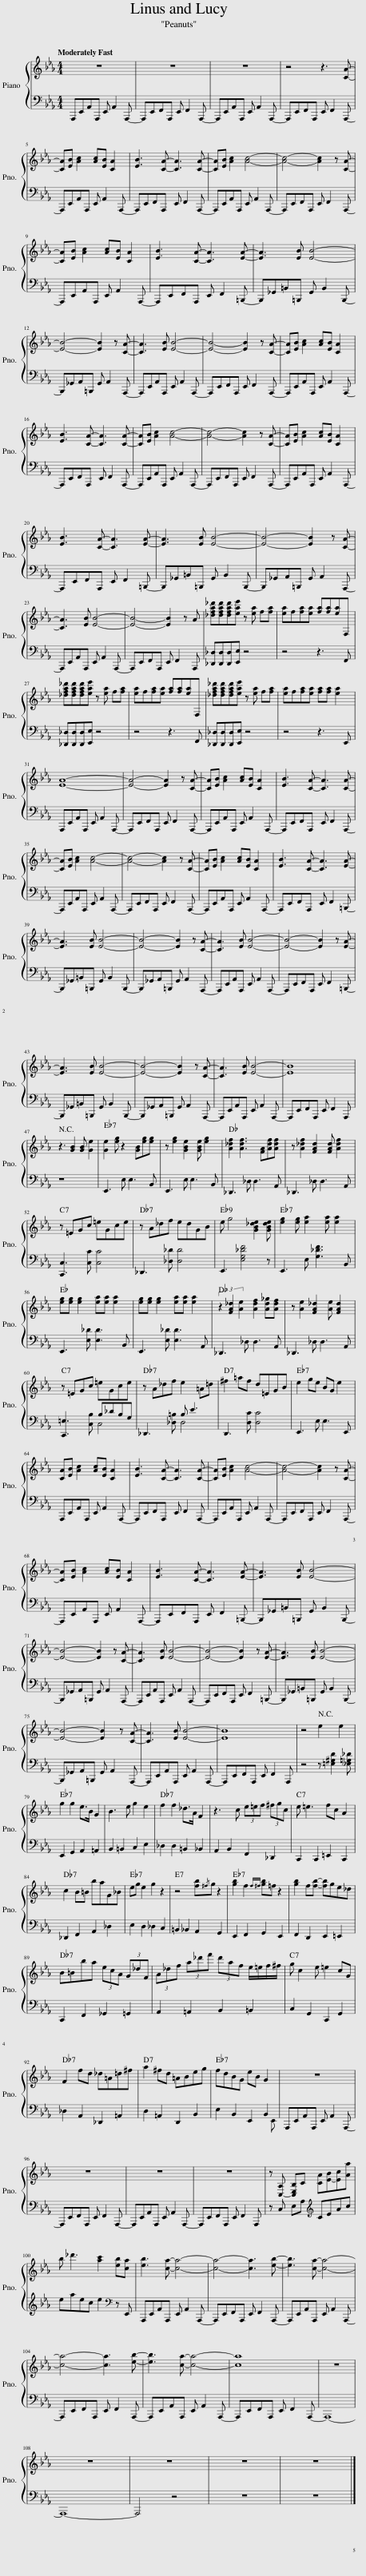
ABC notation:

X:1
%%score { 1 | ( 2 3 ) }
L:1/8
Q:1/4=160
M:4/4
I:linebreak $
K:Eb
V:1 treble
V:2 bass
V:3 bass
V:1
 z8 | z8 | z8 | z4 z3 [CA]- |$ [CA][EB] [Ac]2 [Ac][EB] [CA]2 | %5
 [EB]3 [CA]- [CA]3 [CA]- | [CA][EB] [Ac]2 [Ac]4- | [Ac]4- [Ac]2 z [CA]- |$ [CA][EB] [Ac]2 [Ac][EB] [CA]2 | [EB]3 [CA]- [CA]3 [EA]- | %10
 [EA]3 [EB] [EB]4- |$ [EB]4- [EB]2 z [CA]- | [CA]3 [EB] [EB]4- | [EB]4- [EB]2 z [CA]- | [CA][EB] [Ac]2 [Ac][EB] [CA]2 |$ %15
 [EB]3 [CA]- [CA]3 [CA]- | [CA][EB] [Ac]2 [Ac]4- | [Ac]4- [Ac]2 z [CA]- | [CA][EB] [Ac]2 [Ac][EB] [CA]2 |$ [EB]3 [CA]- [CA]3 [EA]- | %20
 [EA]3 [EB] [EB]4- | [EB]4- [EB]2 z [CA]- |$ [CA]3 [EB] [EB]4- | [EB]4- [EB]2 z A | [_dfa_d'][dfad'][dfad'][eae'] z [ea] f[fa] | %25
 [ea]f[fa][ea] [fa][fa][ea]F, |$ [_dfa_d'][dfad'][dfad'][eae'] z [ea] f[fa] | [ea]f[fa][ea] [fa][fa][ea]F, | [_dfa_d'][dfad'][dfad'][eae'] z [ea] f[fa] | [ea]f[fa][ea] [fa][fa] [ea]2 |$ %30
 [EA]8- | [EA]4- [EA]2 z [CA]- | [CA][EB] [Ac]2 [Ac][EB] [CA]2 | [EB]3 [CA]- [CA]3 [CA]- |$ [CA][EB] [Ac]2 [Ac]4- | %35
 [Ac]4- [Ac]2 z [CA]- | [CA][EB] [Ac]2 [Ac][EB] [CA]2 | [EB]3 [CA]- [CA]3 [EA]- |$ [EA]3 [EB] [EB]4- | [EB]4- [EB]2 z [CA]- | %40
 [CA]3 [EB] [EB]4- | [EB]4- [EB]2 z [EA]- |$ [EA]3 [EB] [EB]4- | [EB]4- [EB]2 z [CA]- | [CA]3 [EB] [EB]4- | %45
 [EB]8 |$ z3 [GB]2 [GB] [Ge]2 | [Ge]2 [eg] z2 [GB][eg][eg] | z [eg]2 [GBe]2 [GBe] [eg]2 | [A_df]2 [Adf]3 [FA][Adf][Adf] | %50
 z [A_df]2 [FAd]2 [FAd] [Adf]2 |$ z =EGc =eGce | z A_df edGB | e g4 [GB_de]2 [GBde] | [eg]2 [eg] [ea]2 [ea] [ea]2 |$ %55
 [eg][eg] [eg]2 [ea][ea] [ea]2 | [eg][eg] [eg]2 [ea][ea] [ea]2 | (3z2 [FA_d]2 [Ae]2 [Adf]2 [Ad_g][Adf] | z [Ae]2 [FA_d]2 [Ae] [FAd]2 |$ z =EGc =eGce | %60
 z A_df e2 =A=d | ^f2 =af d=EGB | e2 ge BG e2 |$ [CA][EB] [Ac]2 [Ac][EB] [CA]2 | [EB]3 [CA]- [CA]3 [CA]- | %65
 [CA][EB] [Ac]2 [Ac]4- | [Ac]4- [Ac]2 z [CA]- |$ [CA][EB] [Ac]2 [Ac][EB] [CA]2 | [EB]3 [CA]- [CA]3 [EA]- | [EA]3 [EB] [EB]4- |$ %70
 [EB]4- [EB]2 z [CA]- | [CA]3 [EB] [EB]4- | [EB]4- [EB]2 z [EA]- | [EA]3 [EB] [EB]4- |$ [EB]4- [EB]2 z [CA]- | %75
 [CA]3 [EB] [EB]4- | [EB]8 | z4 e2 e2 |$ g2 g2 e>B G2 | B3 e g2 e2 | %80
 f2 f2 _d>A F2 | z3 c (3e=ef (3^fgc | e =e3 fc A2 |$ c2 B=B baG_B | eg e2 g2 z2 | %85
 z4 [fb]{/^f}g z2 | [gb]2 f2{f^f} [gb]=f z2 | [gb]2 f[fb]- [fb]ge_d |$ B=Bba (3ecA (3G_dF | (3A_df (3a_d'f' (3d'af e/=e/f/^f/ | %90
 g c2 e =e2 cG |$ F2 fd _d=A=d^f | a2 ^fd =ABeg | fdBG eB G2 | z8 |$ %95
 z8 | z8 | z8 | z [C,-A,] [C,E,B,]C [CA][E-B][Ec][Aa] |$ b _d'3 [ac']2 [eb][ca] | %100
 [eb]3 [ca]- [ca]4- | [ca]4- [ca]3 [eb]- | [eb]3 [ca]- [ca]4- |$ [ca]4- [ca]3 [eb]- | [eb]3 [ca]- [ca]4- | %105
 [ca]8 | z8 |$ z8 | z8 | z8 | %110
 z8 |] %111
V:2
 A,,,E,,A,,A,,, E,, A,,2 A,,,- | A,,,E,,F,,A,,, E,, F,,2 A,,,- | A,,,E,,A,,A,,, E,, A,,2 A,,,- | A,,,E,,F,,A,,, E,, F,,2 A,,,- |$ A,,,E,,A,,A,,, E,, A,,2 A,,,- | %5
 A,,,E,,F,,A,,, E,, F,,2 A,,,- | A,,,E,,A,,A,,, E,, A,,2 A,,,- | A,,,E,,F,,A,,, E,, F,,2 A,,,- |$ A,,,E,,A,,A,,, E,, A,,2 A,,,- | A,,,E,,F,,A,,, E,, F,,2 =B,,,- | %10
 B,,,_G,,=B,,=B,,, G,, B,,2 B,,,- |$ B,,,_G,,A,,=B,,, G,, A,,2 A,,,- | A,,,E,,A,,A,,, E,, A,,2 A,,,- | A,,,E,,F,,A,,, E,, F,,2 A,,,- | A,,,E,,A,,A,,, E,, A,,2 A,,,- |$ %15
 A,,,E,,F,,A,,, E,, F,,2 A,,,- | A,,,E,,A,,A,,, E,, A,,2 A,,,- | A,,,E,,F,,A,,, E,, F,,2 A,,,- | A,,,E,,A,,A,,, E,, A,,2 A,,,- |$ A,,,E,,F,,A,,, E,, F,,2 =B,,,- | %20
 B,,,_G,,=B,,=B,,, G,, B,,2 B,,,- | B,,,_G,,A,,=B,,, G,, A,,2 A,,,- |$ A,,,E,,A,,A,,, E,, A,,2 A,,,- | A,,,E,,F,,A,,, E,, F,,2 A,,, | [_D,,_D,][D,,D,][D,,D,][E,,E,] z4 | %25
 z4 z3 F,, |$ [_D,,_D,][D,,D,][D,,D,][E,,E,] z4 | z4 z3 F,, | [_D,,_D,][D,,D,][D,,D,][E,,E,] z4 | z4 z3 E,, |$ %30
 A,,,E,,A,,A,,, E,, A,,2 A,,,- | A,,,E,,F,,A,,, E,, F,,2 A,,,- | A,,,E,,A,,A,,, E,, A,,2 A,,,- | A,,,E,,F,,A,,, E,, F,,2 A,,,- |$ A,,,E,,A,,A,,, E,, A,,2 A,,,- | %35
 A,,,E,,F,,A,,, E,, F,,2 A,,,- | A,,,E,,A,,A,,, E,, A,,2 A,,,- | A,,,E,,F,,A,,, E,, F,,2 =B,,,- |$ B,,,_G,,=B,,=B,,, G,, B,,2 B,,,- | B,,,_G,,A,,=B,,, G,, A,,2 A,,,- | %40
 A,,,E,,A,,A,,, E,, A,,2 A,,,- | A,,,E,,F,,A,,, E,, F,,2 =B,,,- |$ B,,,_G,,=B,,=B,,, G,, B,,2 B,,,- | B,,,_G,,A,,=B,,, G,, A,,2 A,,,- | A,,,E,,A,,A,,, E,, A,,2 A,,,- | %45
 A,,,E,,F,,A,,, E,, F,,2 A,,, |$ z8 | E,,3 E, E,3 B,, | E,,3 E, E,3 B,, | _D,,3 _D, D,3 A,, | %50
 _D,,3 _D, D,3 A,, |$ [C,,C,]3 [C,C] [C,C]4 | _D,,3 [_D,_D] [D,D]4 | E,,3 [E,G,_DF]4 z | E,,3 E, [G,_DF]3 B,, |$ %55
 E,,3 [E,_D] [E,D]3 B,, | E,,3 [E,_D] [E,D]3 A,, | _D,,3 _D, D,3 A,, | _D,,3 _D, D,3 A,, |$ [C,,=E,]3 [C,B,] B,_DB,G, | %60
 _D,,3 [_D,=B,] B, E3 | D,,3 [D,C] [D,C]4 | E,,3 E, E,3 E,, |$ A,,,E,,A,,A,,, E,, A,,2 A,,,- | A,,,E,,F,,A,,, E,, F,,2 A,,,- | %65
 A,,,E,,A,,A,,, E,, A,,2 A,,,- | A,,,E,,F,,A,,, E,, F,,2 A,,,- |$ A,,,E,,A,,A,,, E,, A,,2 A,,,- | A,,,E,,F,,A,,, E,, F,,2 =B,,,- | B,,,_G,,=B,,=B,,, G,, B,,2 B,,,- |$ %70
 B,,,_G,,A,,=B,,, G,, A,,2 A,,,- | A,,,E,,A,,A,,, E,, A,,2 A,,,- | A,,,E,,F,,A,,, E,, F,,2 =B,,,- | B,,,_G,,=B,,=B,,, G,, B,,2 B,,,- |$ B,,,_G,,A,,=B,,, G,, A,,2 A,,,- | %75
 A,,,E,,A,,A,,, E,, A,,2 A,,,- | A,,,E,,F,,A,,, E,, F,,2 A,,, | z4 z [=E,^G,D]2 [_E,=G,_D] |$ E,,2 G,,2 A,,2 =A,,2 | B,,2 =B,,2 C,2 E,2 | %80
 _D,2 D,2 =B,,2 _B,,2 | A,,2 B,,2 F,,2 _D,,2 | C,,2 C,,2 =E,,2 C,,2 |$ _D,,2 F,,2 A,,2 _D,2 | E,2 D,2 _D,2 C,2 | %85
 =B,,2 _B,,2 A,,2 G,,2 | E,,2 F,,2 G,,2 E,,2 | F,,2 D,,2 E,,2 =E,,2 |$ C,,2 F,,2 _G,,2 =G,,2 | A,,2 =A,,2 B,,2 =B,,2 | %90
 C,2 G,,2 C,,2 G,,2 |$ _D,2 A,,2 _D,,2 =A,,2 | D,2 =A,,2 D,,2 B,,2 | E,2 B,,2 E,,2 B,,2 | A,,,E,,A,,A,,, E,, A,,2 A,,,- |$ %95
 A,,,E,,F,,A,,, E,, F,,2 A,,,- | A,,,E,,A,,A,,, E,, A,,2 A,,,- | A,,,E,,F,,A,,, E,, F,,2 A,,, | z C, E,A,[K:treble] CEAc |$ eaec e2[K:bass] z E,, | %100
 A,,,E,,A,,A,,, E,, A,,2 A,,,- | A,,,E,,F,,A,,, E,, F,,2 A,,,- | A,,,E,,A,,A,,, E,, A,,2 A,,,- |$ A,,,E,,F,,A,,, E,, F,,2 A,,,- | A,,,E,,A,,A,,, E,, A,,2 A,,,- | %105
 A,,,E,,F,,A,,, E,, F,,2 A,,,- | A,,,8- |$ A,,,8- | A,,,4 z4 | z8 | %110
 z8 |] %111
V:3
 x8 | x8 | x8 | x8 |$ x8 | %5
 x8 | x8 | x8 |$ x8 | x8 | %10
 x8 |$ x8 | x8 | x8 | x8 |$ %15
 x8 | x8 | x8 | x8 |$ x8 | %20
 x8 | x8 |$ x8 | x8 | x8 | %25
 x8 |$ x8 | x8 | x8 | x8 |$ %30
 x8 | x8 | x8 | x8 |$ x8 | %35
 x8 | x8 | x8 |$ x8 | x8 | %40
 x8 | x8 |$ x8 | x8 | x8 | %45
 x8 |$ x8 | x8 | x8 | x8 | %50
 x8 |$ x8 | x8 | x8 | x8 |$ %55
 x8 | x8 | x8 | x8 |$ x4 C,4 | %60
 x4 _D,4 | x8 | x8 |$ x8 | x8 | %65
 x8 | x8 |$ x8 | x8 | x8 |$ %70
 x8 | x8 | x8 | x8 |$ x8 | %75
 x8 | x8 | x8 |$ x8 | x8 | %80
 x8 | x8 | x8 |$ x8 | x8 | %85
 x8 | x8 | x8 |$ x8 | x8 | %90
 x8 |$ x8 | x8 | x7 E,, | x8 |$ %95
 x8 | x8 | x8 | x4[K:treble] x4 |$ x6[K:bass] x2 | %100
 x8 | x8 | x8 |$ x8 | x8 | %105
 x8 | x8 |$ x8 | x8 | x8 | %110
 x8 |] %111
